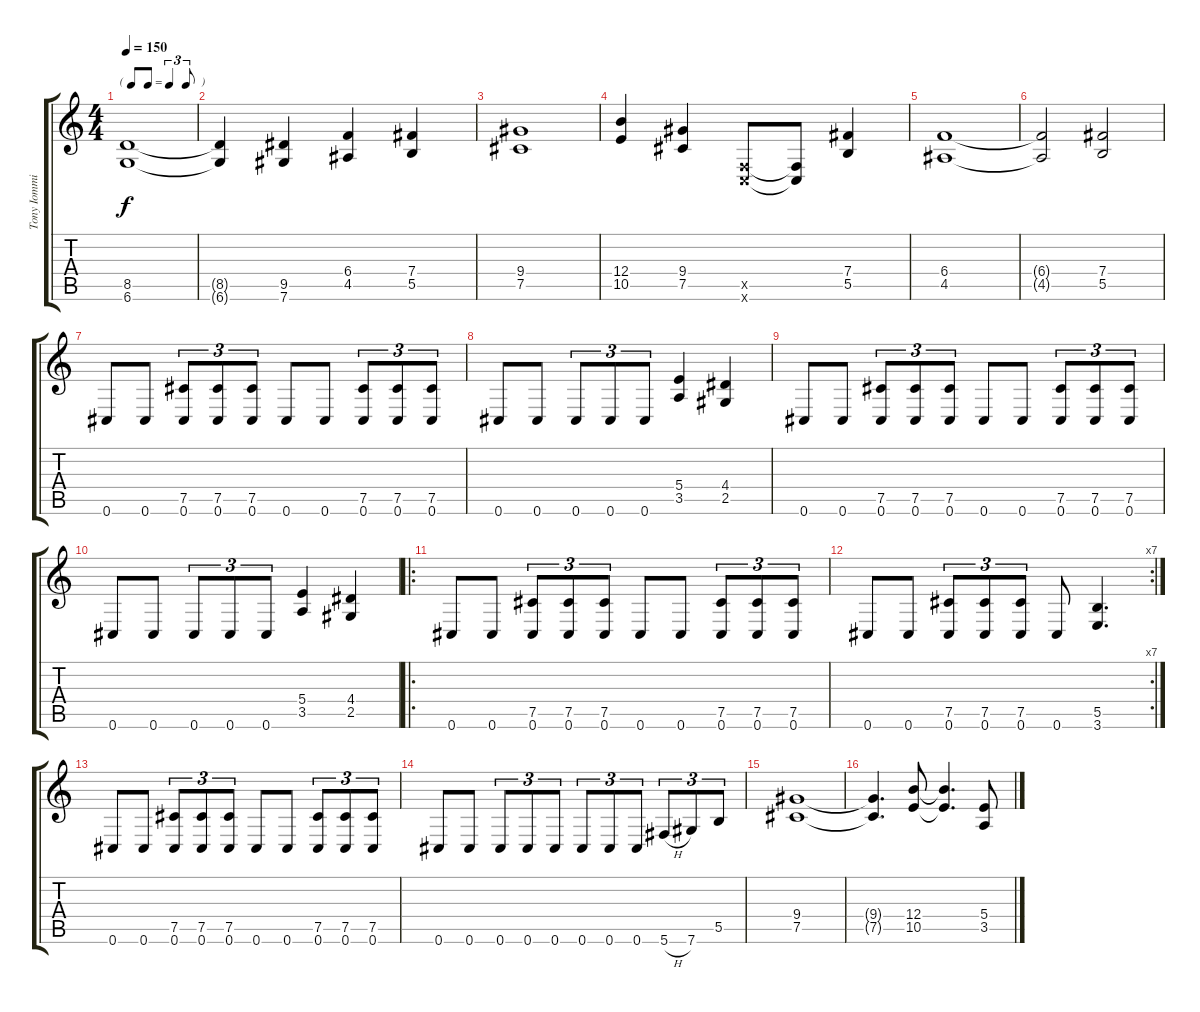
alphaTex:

\track ("Tony Iommi" "Tony Iommi") {instrument distortionguitar}
\staff {score tabs}
\tuning (Db4 Ab3 E3 B2 Gb2 Db2) {hide}
\ts (4 4)
\tf triplet8th
\tempo 150
\clef g2
\ks c
(8.5 6.6).1{dy f} |
(8.5{t} 6.6{t}).4 (9.5 7.6).4 (6.4 4.5).4 (7.4 5.5).4 |
(9.4 7.5).1 |
(12.4 10.5).4 (9.4 7.5).4 (-1.5{x} -1.6{x}).8 (-1.5{t} -1.6{t}).8 (7.4 5.5).4 |
(6.4 4.5).1 |
(6.4{t} 4.5{t}).2 (7.4 5.5).2 |
0.6.8 0.6.8 (7.5 0.6).8{tu (3 2)} (7.5 0.6).8{tu (3 2)} (7.5 0.6).8{tu (3 2)} 0.6.8 0.6.8 (7.5 0.6).8{tu (3 2)} (7.5 0.6).8{tu (3 2)} (7.5 0.6).8{tu (3 2)} |
0.6.8 0.6.8 0.6.8{tu (3 2)} 0.6.8{tu (3 2)} 0.6.8{tu (3 2)} (5.4 3.5).4 (4.4 2.5).4 |
0.6.8 0.6.8 (7.5 0.6).8{tu (3 2)} (7.5 0.6).8{tu (3 2)} (7.5 0.6).8{tu (3 2)} 0.6.8 0.6.8 (7.5 0.6).8{tu (3 2)} (7.5 0.6).8{tu (3 2)} (7.5 0.6).8{tu (3 2)} |
0.6.8 0.6.8 0.6.8{tu (3 2)} 0.6.8{tu (3 2)} 0.6.8{tu (3 2)} (5.4 3.5).4 (4.4 2.5).4 |
\ro
0.6.8 0.6.8 (7.5 0.6).8{tu (3 2)} (7.5 0.6).8{tu (3 2)} (7.5 0.6).8{tu (3 2)} 0.6.8 0.6.8 (7.5 0.6).8{tu (3 2)} (7.5 0.6).8{tu (3 2)} (7.5 0.6).8{tu (3 2)} |
\rc 7
0.6.8 0.6.8 (7.5 0.6).8{tu (3 2)} (7.5 0.6).8{tu (3 2)} (7.5 0.6).8{tu (3 2)} 0.6.8 (5.5 3.6).4{d} |
0.6.8 0.6.8 (7.5 0.6).8{tu (3 2)} (7.5 0.6).8{tu (3 2)} (7.5 0.6).8{tu (3 2)} 0.6.8 0.6.8 (7.5 0.6).8{tu (3 2)} (7.5 0.6).8{tu (3 2)} (7.5 0.6).8{tu (3 2)} |
0.6.8 0.6.8 0.6.8{tu (3 2)} 0.6.8{tu (3 2)} 0.6.8{tu (3 2)} 0.6.8{tu (3 2)} 0.6.8{tu (3 2)} 0.6.8{tu (3 2)} 5.6{h}.8{tu (3 2)} 7.6.8{tu (3 2)} 5.5.8{tu (3 2)} |
(9.4 7.5).1 |
(9.4{t} 7.5{t}).4{d} (12.4 10.5).8 (12.4{t} 10.5{t}).4{d} (5.4 3.5).8
